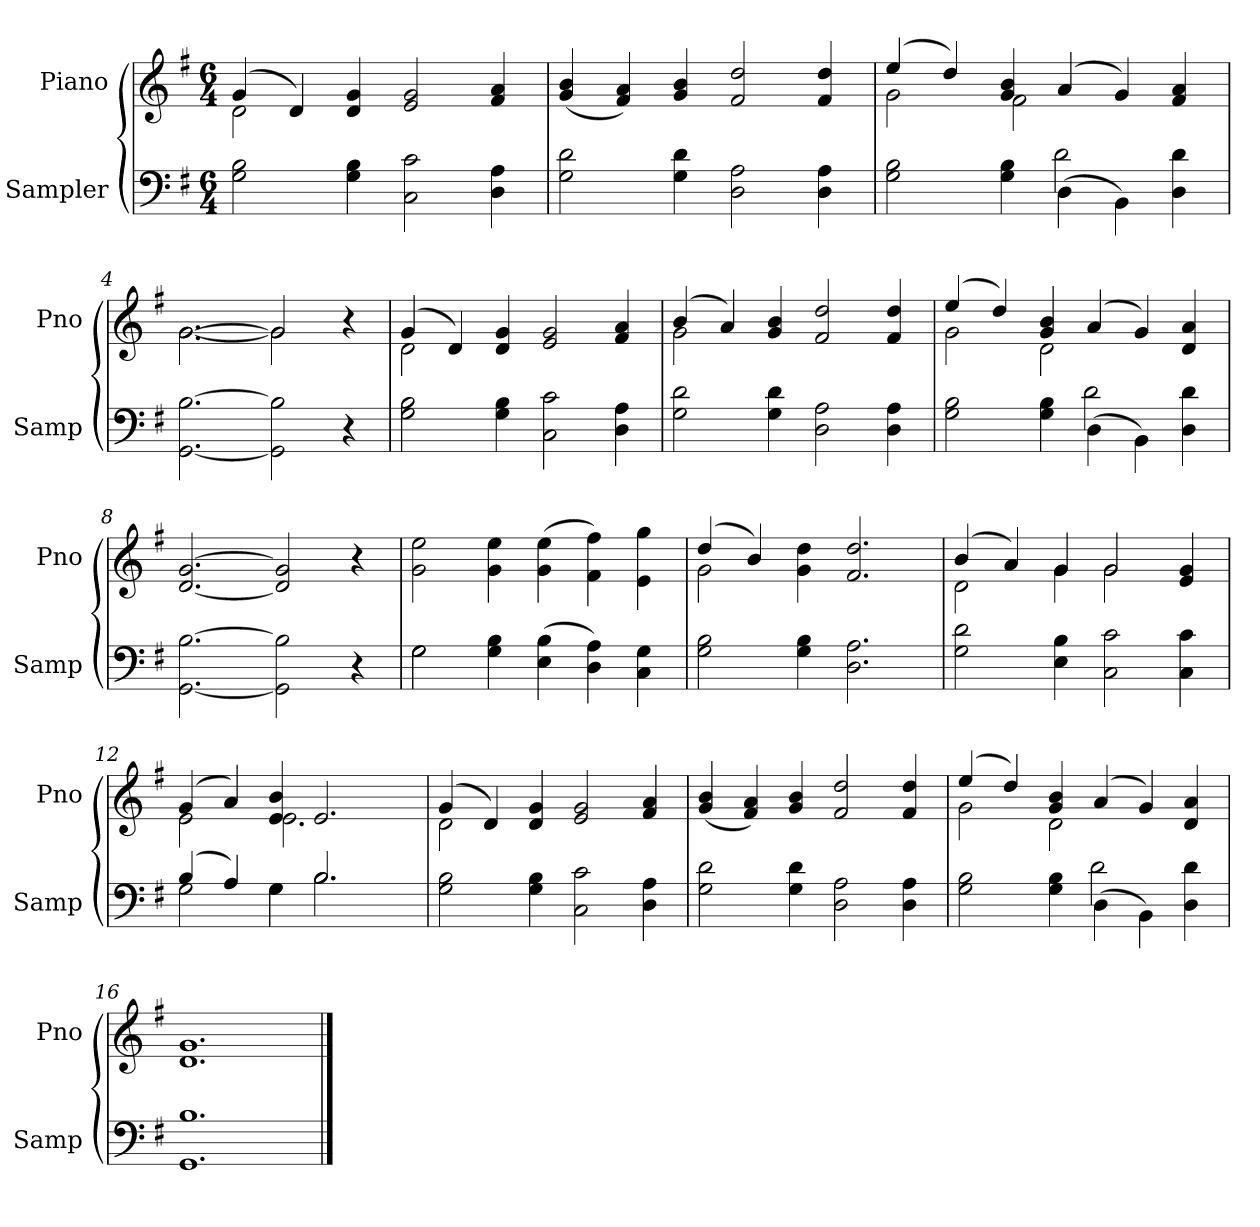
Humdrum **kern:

**kern	**kern
*part2	*part1
*staff2	*staff1
*I"Sampler	*I"Piano
*I'Samp	*I'Pno
*clefF4	*clefG2
*k[f#]	*k[f#]
*G:	*G:
*M6/4	*M6/4
=1	=1
*	*^
2G 2B	(4g/	2d
.	4d/)	.
4G 4B	4d 4g	1ryy
2C 2c	2e 2g	.
4D 4A	4f# 4a	.
*	*v	*v
=2	=2
2G 2d	(4g 4b
.	4f# 4a)
4G 4d	4g 4b
2D 2A	2f# 2dd
4D 4A	4f# 4dd
=3	=3
*^	*^
2G 2B	2.ryy	(4ee/	2g
.	.	4dd/)	.
4G 4B	.	4g 4b	2f#
(4D\	2d	(4a/	.
4BB\)	.	4g/)	2ryy
4D 4d	4ryy	4f# 4a	.
*v	*v	*	*
=4	=4	=4
[2.GG [2.B	[2.g\	[2.g
2GG] 2B]	2g/]	2g]
4r	4r	4ryy
=5	=5	=5
2G 2B	(4g/	2d
.	4d/)	.
4G 4B	4d 4g	1ryy
2C 2c	2e 2g	.
4D 4A	4f# 4a	.
=6	=6	=6
2G 2d	(4b/	2g
.	4a/)	.
4G 4d	4g 4b	1ryy
2D 2A	2f# 2dd	.
4D 4A	4f# 4dd	.
=7	=7	=7
*^	*	*
2G 2B	2.ryy	(4ee/	2g
.	.	4dd/)	.
4G 4B	.	4g 4b	2d
(4D\	2d	(4a/	.
4BB\)	.	4g/)	2ryy
4D 4d	4ryy	4d 4a	.
*v	*v	*	*
*	*v	*v
=8	=8
[2.GG [2.B	[2.d [2.g
2GG] 2B]	2d] 2g]
4r	4r
=9	=9
*^	*
2G\	2G	2g 2ee
4G 4B	1ryy	4g 4ee
(4E 4B	.	(4g 4ee
4D 4A)	.	4f# 4ff#)
4C 4G	.	4e 4gg
*v	*v	*
=10	=10
*	*^
2G 2B	(4dd/	2g
.	4b/)	.
4G 4B	4g 4dd	1ryy
2.D 2.A	2.f# 2.dd	.
=11	=11	=11
2G 2d	(4b/	2d
.	4a/)	.
4E 4B	4g/	4g
2C 2c	2g/	2g
4C 4c	4e 4g	4ryy
=12	=12	=12
*^	*	*
(4B/	2G	(4g/	2e
4A/)	.	4a/)	.
4G\	4G	4e 4b	2.e
2.B/	2.B	2.e/	.
.	.	.	4ryy
*v	*v	*	*
=13	=13	=13
2G 2B	(4g/	2d
.	4d/)	.
4G 4B	4d 4g	1ryy
2C 2c	2e 2g	.
4D 4A	4f# 4a	.
*	*v	*v
=14	=14
2G 2d	(4g 4b
.	4f# 4a)
4G 4d	4g 4b
2D 2A	2f# 2dd
4D 4A	4f# 4dd
=15	=15
*^	*^
2G 2B	2.ryy	(4ee/	2g
.	.	4dd/)	.
4G 4B	.	4g 4b	2d
(4D\	2d	(4a/	.
4BB\)	.	4g/)	2ryy
4D 4d	4ryy	4d 4a	.
*v	*v	*	*
*	*v	*v
=16	=16
1.GG 1.B	1.d 1.g
==	==
*-	*-
